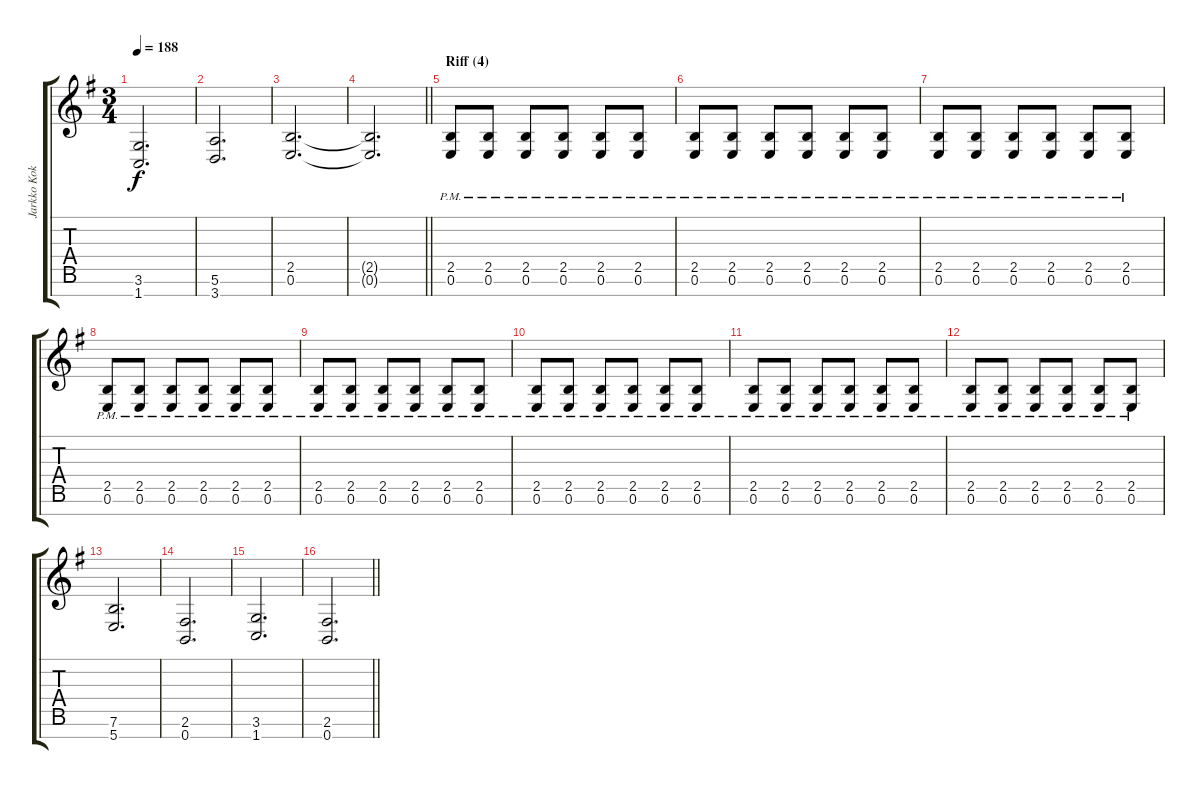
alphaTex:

\track ("Jarkko Kokko (guitar)" "Jarkko Kok") {instrument distortionguitar}
\staff {score tabs}
\tuning (E4 B3 G3 D3 A2 E2 B1) {hide}
\ts (3 4)
\tempo 188
\clef g2
\ks eminor
(3.6 1.7).2{d dy f} |
(5.6 3.7).2{d} |
(2.5 0.6).2{d} |
\barLineRight lightlight
(2.5{t} 0.6{t}).2{d} |
\section ("" "Riff (4)")
(2.5{pm} 0.6{pm}).8 (2.5{pm} 0.6{pm}).8 (2.5{pm} 0.6{pm}).8 (2.5{pm} 0.6{pm}).8 (2.5{pm} 0.6{pm}).8 (2.5{pm} 0.6{pm}).8 |
(2.5{pm} 0.6{pm}).8 (2.5{pm} 0.6{pm}).8 (2.5{pm} 0.6{pm}).8 (2.5{pm} 0.6{pm}).8 (2.5{pm} 0.6{pm}).8 (2.5{pm} 0.6{pm}).8 |
(2.5{pm} 0.6{pm}).8 (2.5{pm} 0.6{pm}).8 (2.5{pm} 0.6{pm}).8 (2.5{pm} 0.6{pm}).8 (2.5{pm} 0.6{pm}).8 (2.5{pm} 0.6{pm}).8 |
(2.5{pm} 0.6{pm}).8 (2.5{pm} 0.6{pm}).8 (2.5{pm} 0.6{pm}).8 (2.5{pm} 0.6{pm}).8 (2.5{pm} 0.6{pm}).8 (2.5{pm} 0.6{pm}).8 |
(2.5{pm} 0.6{pm}).8 (2.5{pm} 0.6{pm}).8 (2.5{pm} 0.6{pm}).8 (2.5{pm} 0.6{pm}).8 (2.5{pm} 0.6{pm}).8 (2.5{pm} 0.6{pm}).8 |
(2.5{pm} 0.6{pm}).8 (2.5{pm} 0.6{pm}).8 (2.5{pm} 0.6{pm}).8 (2.5{pm} 0.6{pm}).8 (2.5{pm} 0.6{pm}).8 (2.5{pm} 0.6{pm}).8 |
(2.5{pm} 0.6{pm}).8 (2.5{pm} 0.6{pm}).8 (2.5{pm} 0.6{pm}).8 (2.5{pm} 0.6{pm}).8 (2.5{pm} 0.6{pm}).8 (2.5{pm} 0.6{pm}).8 |
(2.5{pm} 0.6{pm}).8 (2.5{pm} 0.6{pm}).8 (2.5{pm} 0.6{pm}).8 (2.5{pm} 0.6{pm}).8 (2.5{pm} 0.6{pm}).8 (2.5{pm} 0.6{pm}).8 |
(7.6 5.7).2{d} |
(2.6 0.7).2{d} |
(3.6 1.7).2{d} |
\barLineRight lightlight
(2.6 0.7).2{d}
